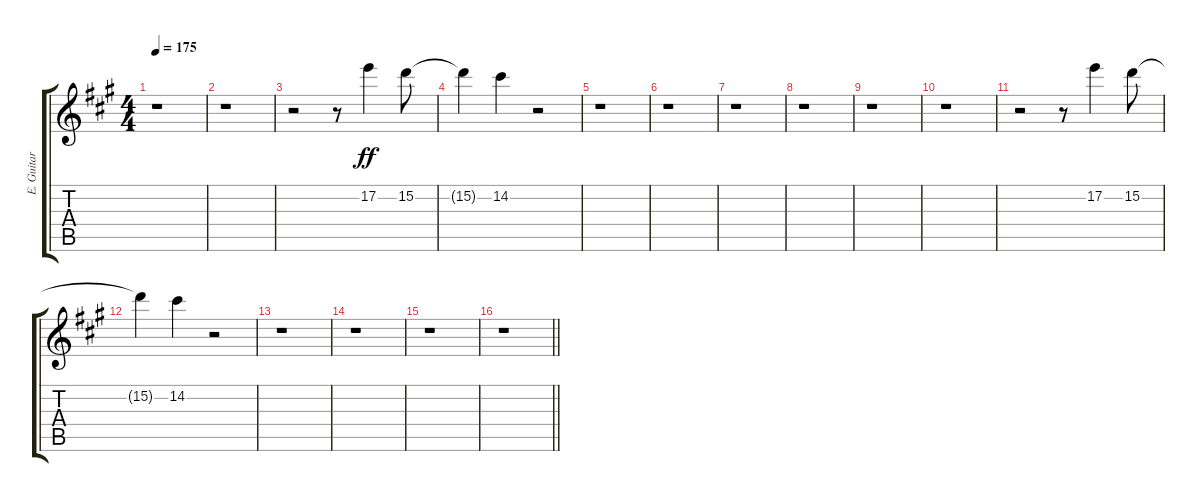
\track ("E. Guitar V" "E. Guitar ") {instrument overdrivenguitar}
\staff {score tabs}
\tuning (E4 B3 G3 D3 A2 E2) {hide}
\ts (4 4)
\tempo 175
\clef g2
\ks a
r.1{dy f} |
r.1 |
r.2 r.8 17.2.4{dy ff} 15.2.8 |
15.2{t}.4 14.2.4 r.2 |
r.1 |
r.1 |
r.1 |
r.1 |
r.1 |
r.1 |
r.2 r.8 17.2.4 15.2.8 |
15.2{t}.4 14.2.4 r.2 |
r.1 |
r.1 |
r.1 |
\barLineRight lightlight
r.1
